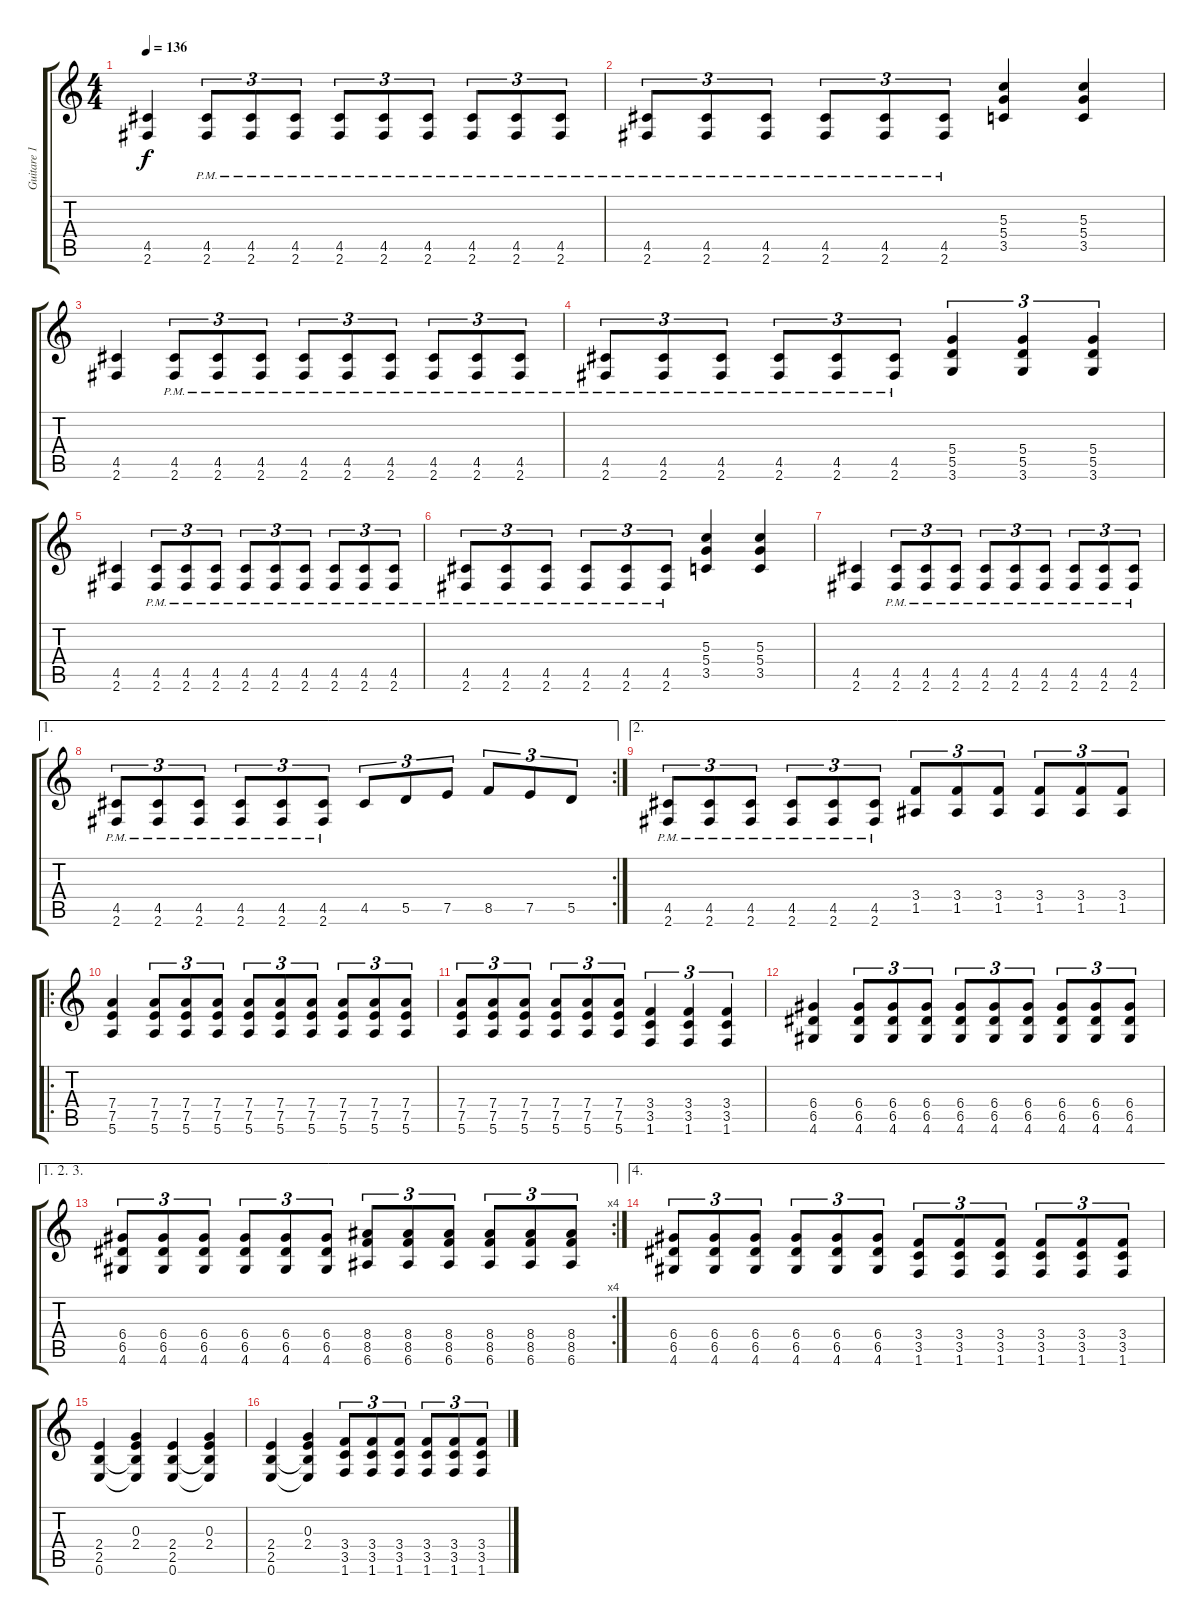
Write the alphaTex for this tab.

\track ("Guitare 1" "Guitare 1") {instrument distortionguitar}
\staff {score tabs}
\tuning (E4 B3 G3 D3 A2 E2) {hide}
\ts (4 4)
\tempo 136
\clef g2
\ks c
(4.5 2.6).4{dy f} (4.5{pm} 2.6{pm}).8{tu (3 2)} (4.5{pm} 2.6{pm}).8{tu (3 2)} (4.5{pm} 2.6{pm}).8{tu (3 2)} (4.5{pm} 2.6{pm}).8{tu (3 2)} (4.5{pm} 2.6{pm}).8{tu (3 2)} (4.5{pm} 2.6{pm}).8{tu (3 2)} (4.5{pm} 2.6{pm}).8{tu (3 2)} (4.5{pm} 2.6{pm}).8{tu (3 2)} (4.5{pm} 2.6{pm}).8{tu (3 2)} |
(4.5{pm} 2.6{pm}).8{tu (3 2)} (4.5{pm} 2.6{pm}).8{tu (3 2)} (4.5{pm} 2.6{pm}).8{tu (3 2)} (4.5{pm} 2.6{pm}).8{tu (3 2)} (4.5{pm} 2.6{pm}).8{tu (3 2)} (4.5{pm} 2.6{pm}).8{tu (3 2)} (5.3 5.4 3.5).4 (5.3 5.4 3.5).4 |
(4.5 2.6).4 (4.5{pm} 2.6{pm}).8{tu (3 2)} (4.5{pm} 2.6{pm}).8{tu (3 2)} (4.5{pm} 2.6{pm}).8{tu (3 2)} (4.5{pm} 2.6{pm}).8{tu (3 2)} (4.5{pm} 2.6{pm}).8{tu (3 2)} (4.5{pm} 2.6{pm}).8{tu (3 2)} (4.5{pm} 2.6{pm}).8{tu (3 2)} (4.5{pm} 2.6{pm}).8{tu (3 2)} (4.5{pm} 2.6{pm}).8{tu (3 2)} |
(4.5{pm} 2.6{pm}).8{tu (3 2)} (4.5{pm} 2.6{pm}).8{tu (3 2)} (4.5{pm} 2.6{pm}).8{tu (3 2)} (4.5{pm} 2.6{pm}).8{tu (3 2)} (4.5{pm} 2.6{pm}).8{tu (3 2)} (4.5{pm} 2.6{pm}).8{tu (3 2)} (5.4 5.5 3.6).4{tu (3 2)} (5.4 5.5 3.6).4{tu (3 2)} (5.4 5.5 3.6).4{tu (3 2)} |
(4.5 2.6).4 (4.5{pm} 2.6{pm}).8{tu (3 2)} (4.5{pm} 2.6{pm}).8{tu (3 2)} (4.5{pm} 2.6{pm}).8{tu (3 2)} (4.5{pm} 2.6{pm}).8{tu (3 2)} (4.5{pm} 2.6{pm}).8{tu (3 2)} (4.5{pm} 2.6{pm}).8{tu (3 2)} (4.5{pm} 2.6{pm}).8{tu (3 2)} (4.5{pm} 2.6{pm}).8{tu (3 2)} (4.5{pm} 2.6{pm}).8{tu (3 2)} |
(4.5{pm} 2.6{pm}).8{tu (3 2)} (4.5{pm} 2.6{pm}).8{tu (3 2)} (4.5{pm} 2.6{pm}).8{tu (3 2)} (4.5{pm} 2.6{pm}).8{tu (3 2)} (4.5{pm} 2.6{pm}).8{tu (3 2)} (4.5{pm} 2.6{pm}).8{tu (3 2)} (5.3 5.4 3.5).4 (5.3 5.4 3.5).4 |
(4.5 2.6).4 (4.5{pm} 2.6{pm}).8{tu (3 2)} (4.5{pm} 2.6{pm}).8{tu (3 2)} (4.5{pm} 2.6{pm}).8{tu (3 2)} (4.5{pm} 2.6{pm}).8{tu (3 2)} (4.5{pm} 2.6{pm}).8{tu (3 2)} (4.5{pm} 2.6{pm}).8{tu (3 2)} (4.5{pm} 2.6{pm}).8{tu (3 2)} (4.5{pm} 2.6{pm}).8{tu (3 2)} (4.5{pm} 2.6{pm}).8{tu (3 2)} |
\ae 1
\rc 2
(4.5{pm} 2.6{pm}).8{tu (3 2)} (4.5{pm} 2.6{pm}).8{tu (3 2)} (4.5{pm} 2.6{pm}).8{tu (3 2)} (4.5{pm} 2.6{pm}).8{tu (3 2)} (4.5{pm} 2.6{pm}).8{tu (3 2)} (4.5{pm} 2.6{pm}).8{tu (3 2)} 4.5.8{tu (3 2)} 5.5.8{tu (3 2)} 7.5.8{tu (3 2)} 8.5.8{tu (3 2)} 7.5.8{tu (3 2)} 5.5.8{tu (3 2)} |
\ae 2
(4.5{pm} 2.6{pm}).8{tu (3 2)} (4.5{pm} 2.6{pm}).8{tu (3 2)} (4.5{pm} 2.6{pm}).8{tu (3 2)} (4.5{pm} 2.6{pm}).8{tu (3 2)} (4.5{pm} 2.6{pm}).8{tu (3 2)} (4.5{pm} 2.6{pm}).8{tu (3 2)} (3.4 1.5).8{tu (3 2)} (3.4 1.5).8{tu (3 2)} (3.4 1.5).8{tu (3 2)} (3.4 1.5).8{tu (3 2)} (3.4 1.5).8{tu (3 2)} (3.4 1.5).8{tu (3 2)} |
\ro
(7.4 7.5 5.6).4 (7.4 7.5 5.6).8{tu (3 2)} (7.4 7.5 5.6).8{tu (3 2)} (7.4 7.5 5.6).8{tu (3 2)} (7.4 7.5 5.6).8{tu (3 2)} (7.4 7.5 5.6).8{tu (3 2)} (7.4 7.5 5.6).8{tu (3 2)} (7.4 7.5 5.6).8{tu (3 2)} (7.4 7.5 5.6).8{tu (3 2)} (7.4 7.5 5.6).8{tu (3 2)} |
(7.4 7.5 5.6).8{tu (3 2)} (7.4 7.5 5.6).8{tu (3 2)} (7.4 7.5 5.6).8{tu (3 2)} (7.4 7.5 5.6).8{tu (3 2)} (7.4 7.5 5.6).8{tu (3 2)} (7.4 7.5 5.6).8{tu (3 2)} (3.4 3.5 1.6).4{tu (3 2)} (3.4 3.5 1.6).4{tu (3 2)} (3.4 3.5 1.6).4{tu (3 2)} |
(6.4 6.5 4.6).4 (6.4 6.5 4.6).8{tu (3 2)} (6.4 6.5 4.6).8{tu (3 2)} (6.4 6.5 4.6).8{tu (3 2)} (6.4 6.5 4.6).8{tu (3 2)} (6.4 6.5 4.6).8{tu (3 2)} (6.4 6.5 4.6).8{tu (3 2)} (6.4 6.5 4.6).8{tu (3 2)} (6.4 6.5 4.6).8{tu (3 2)} (6.4 6.5 4.6).8{tu (3 2)} |
\ae (1 2 3)
\rc 4
(6.4 6.5 4.6).8{tu (3 2)} (6.4 6.5 4.6).8{tu (3 2)} (6.4 6.5 4.6).8{tu (3 2)} (6.4 6.5 4.6).8{tu (3 2)} (6.4 6.5 4.6).8{tu (3 2)} (6.4 6.5 4.6).8{tu (3 2)} (8.4 8.5 6.6).8{tu (3 2)} (8.4 8.5 6.6).8{tu (3 2)} (8.4 8.5 6.6).8{tu (3 2)} (8.4 8.5 6.6).8{tu (3 2)} (8.4 8.5 6.6).8{tu (3 2)} (8.4 8.5 6.6).8{tu (3 2)} |
\ae 4
(6.4 6.5 4.6).8{tu (3 2)} (6.4 6.5 4.6).8{tu (3 2)} (6.4 6.5 4.6).8{tu (3 2)} (6.4 6.5 4.6).8{tu (3 2)} (6.4 6.5 4.6).8{tu (3 2)} (6.4 6.5 4.6).8{tu (3 2)} (3.4 3.5 1.6).8{tu (3 2)} (3.4 3.5 1.6).8{tu (3 2)} (3.4 3.5 1.6).8{tu (3 2)} (3.4 3.5 1.6).8{tu (3 2)} (3.4 3.5 1.6).8{tu (3 2)} (3.4 3.5 1.6).8{tu (3 2)} |
(2.4 2.5 0.6).4 (0.3 2.4 2.5{t} 0.6{t}).4 (2.4 2.5 0.6).4 (0.3 2.4 2.5{t} 0.6{t}).4 |
(2.4 2.5 0.6).4 (0.3 2.4 2.5{t} 0.6{t}).4 (3.4 3.5 1.6).8{tu (3 2)} (3.4 3.5 1.6).8{tu (3 2)} (3.4 3.5 1.6).8{tu (3 2)} (3.4 3.5 1.6).8{tu (3 2)} (3.4 3.5 1.6).8{tu (3 2)} (3.4 3.5 1.6).8{tu (3 2)}
